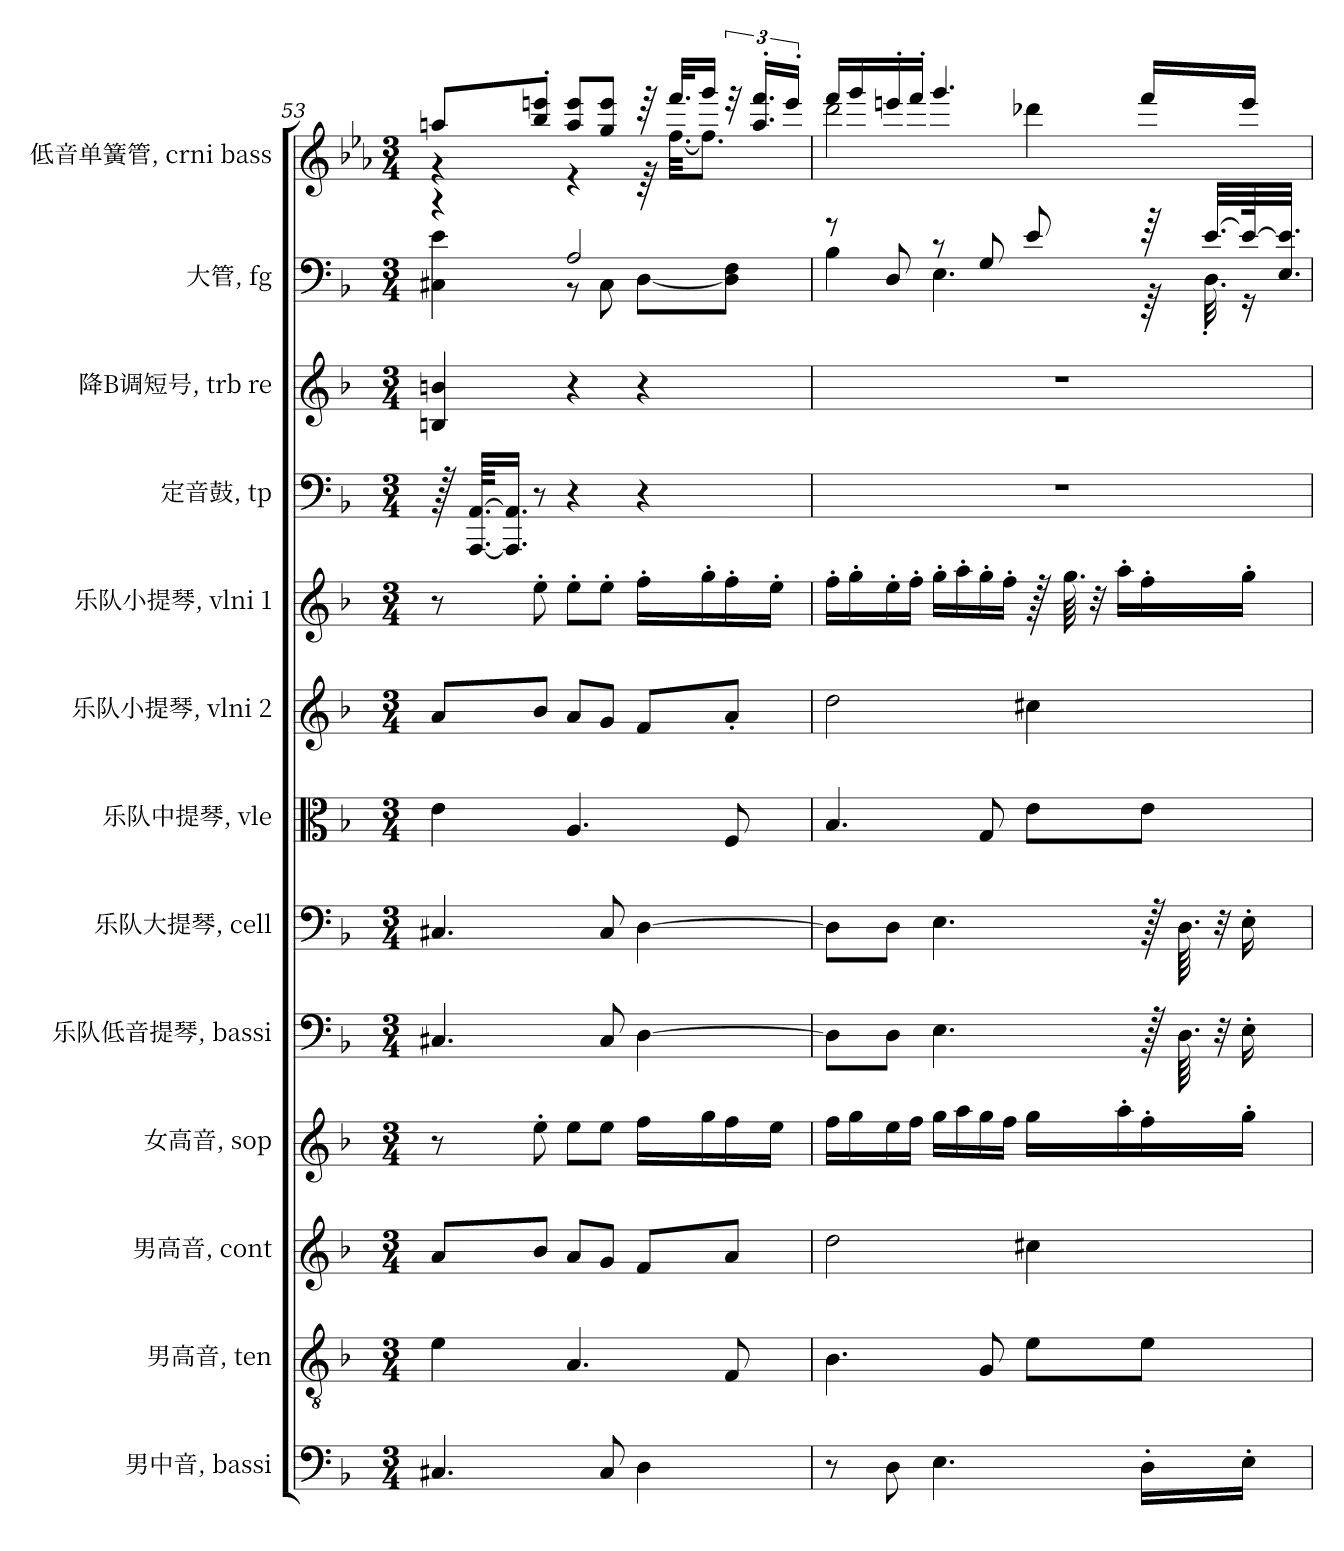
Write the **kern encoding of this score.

**kern	**kern	**kern	**kern	**kern	**kern	**kern	**kern	**kern	**kern	**kern	**kern	**kern
*part13	*part12	*part11	*part10	*part9	*part8	*part7	*part6	*part5	*part4	*part3	*part2	*part1
*staff13	*staff12	*staff11	*staff10	*staff9	*staff8	*staff7	*staff6	*staff5	*staff4	*staff3	*staff2	*staff1
*I"男中音, bassi	*I"男高音, ten	*I"男高音, cont	*I"女高音, sop	*I"乐队低音提琴, bassi	*I"乐队大提琴, cell	*I"乐队中提琴, vle	*I"乐队小提琴, vlni 2	*I"乐队小提琴, vlni 1	*I"定音鼓, tp	*I"降B调短号, trb re	*I"大管, fg	*I"低音单簧管, crni bass
*	*I'T.	*	*I'S.	*	*	*	*	*	*	*	*	*
*clefF4	*clefGv2	*clefG2	*clefG2	*clefF4	*clefF4	*clefC3	*clefG2	*clefG2	*clefF4	*clefG2	*clefF4	*clefG2
*	*	*	*	*ITrd7c12	*	*	*	*	*	*ITrd1c2	*	*ITrd8c14
*k[b-]	*k[b-]	*k[b-]	*k[b-]	*k[b-]	*k[b-]	*k[b-]	*k[b-]	*k[b-]	*k[b-]	*k[b-e-a-]	*k[b-]	*k[b-e-a-]
*M3/4	*M3/4	*M3/4	*M3/4	*M3/4	*M3/4	*M3/4	*M3/4	*M3/4	*M3/4	*M3/4	*M3/4	*M3/4
=53	=53	=53	=53	=53	=53	=53	=53	=53	=53	=53	=53	=53
*	*	*	*	*	*	*	*	*	*	*	*^	*^
4.C#X/	4e\	8a/L	8r	4.CC#X/	4.C#X/	4e\	8a/L	8r	128r	4An/ 4an/	4r	4C#X\ 4e\	8an/L	4r
.	.	.	.	.	.	.	.	.	[64.AAA/ [64.AA/KKLL	.	.	.	.	.
.	.	.	.	.	.	.	.	.	16.AAA/] 16.AA/]JJ	.	.	.	.	.
.	.	8b-/J	8ee'\	.	.	.	8b-/J	8ee'\	8r	.	.	.	8b-/' 8een/'J	.
.	4.A/	8a/L	8ee\L	.	.	4.A/	8a/L	8ee'\L	4r	4r	2A/	8r	8a/ 8ee/L	4r
8C#/	.	8g/J	8ee\J	8CC#/	8C#/	.	8g/J	8ee'\J	.	.	.	8C#\	8g/ 8ee/J	.
4D\	.	8f/L	16ff\LL	[4DD\	[4D\	.	8f/L	16ff'\LL	4r	4r	.	[8D\L	64r	64r
.	.	.	.	.	.	.	.	.	.	.	.	.	32.ff/KLL	[32.f\KKL
.	.	.	16gg\	.	.	.	.	16gg'\	.	.	.	.	16gg/JJ	8.f\J]
.	8F/	8a/J	16ff\	.	.	8F/	8a'/J	16ff'\	.	.	.	8D\] 8F\J	48r	.
.	.	.	.	.	.	.	.	.	.	.	.	.	24.a/' 24.ff/'LL	.
.	.	.	16ee\JJ	.	.	.	.	16ee'\JJ	.	.	.	.	.	.
.	.	.	.	.	.	.	.	.	.	.	.	.	24ee'/JJ	.
!!LO:PB:g=z	!!
=54	=54	=54	=54	=54	=54	=54	=54	=54	=54	=54	=54	=54	=54	=54
8r	4.B-\	2dd\	16ff\LL	8DD\L]	8D\L]	4.B-/	2dd\	16ff'\LL	2.r	2.r	8r	4B-\	16ff/LL	2dd\
.	.	.	16gg\	.	.	.	.	16gg'\	.	.	.	.	16gg/	.
8D\	.	.	16ee\	8DD\J	8D\J	.	.	16ee'\	.	.	8D/	.	16een'/	.
.	.	.	16ff\JJ	.	.	.	.	16ff'\JJ	.	.	.	.	16ff'/JJ	.
4.E\	.	.	16gg\LL	4.EE\	4.E\	.	.	16gg'\LL	.	.	8r	4.E\	4.gg/	.
.	.	.	16aa\	.	.	.	.	16aa'\	.	.	.	.	.	.
.	8G/	.	16gg\	.	.	8G/	.	16gg'\	.	.	8G/	.	.	.
.	.	.	16ff\JJ	.	.	.	.	16ff'\JJ	.	.	.	.	.	.
.	8e\L	4cc#X\	16gg\LL	.	.	8e\L	4cc#X\	128r	.	.	8e/	.	.	4dd-X\
.	.	.	.	.	.	.	.	64.gg\	.	.	.	.	.	.
.	.	.	.	.	.	.	.	32r	.	.	.	.	.	.
.	.	.	16aa'\	.	.	.	.	16aa'\LL	.	.	.	.	.	.
16D'\LL	8e\J	.	16ff'\	128r	128r	8e\J	.	16ff'\	.	.	64r	64r	16ff/LL	.
.	.	.	.	64.DD\	64.D\	.	.	.	.	.	.	.	.	.
.	.	.	.	.	.	.	.	.	.	.	[32.e/LLL	32.D'\	.	.
.	.	.	.	32r	32r	.	.	.	.	.	.	.	.	.
16E'\JJ	.	.	16gg'\JJ	16EE'\	16E'\	.	.	16gg'\JJ	.	.	64e/K_	16r	16ee/JJ	.
.	.	.	.	.	.	.	.	.	.	.	32.E/ 32.e/]JJJ	.	.	.
*	*	*	*	*	*	*	*	*	*	*	*v	*v	*	*
*	*	*	*	*	*	*	*	*	*	*	*	*v	*v
=	=	=	=	=	=	=	=	=	=	=	=	=
*-	*-	*-	*-	*-	*-	*-	*-	*-	*-	*-	*-	*-
